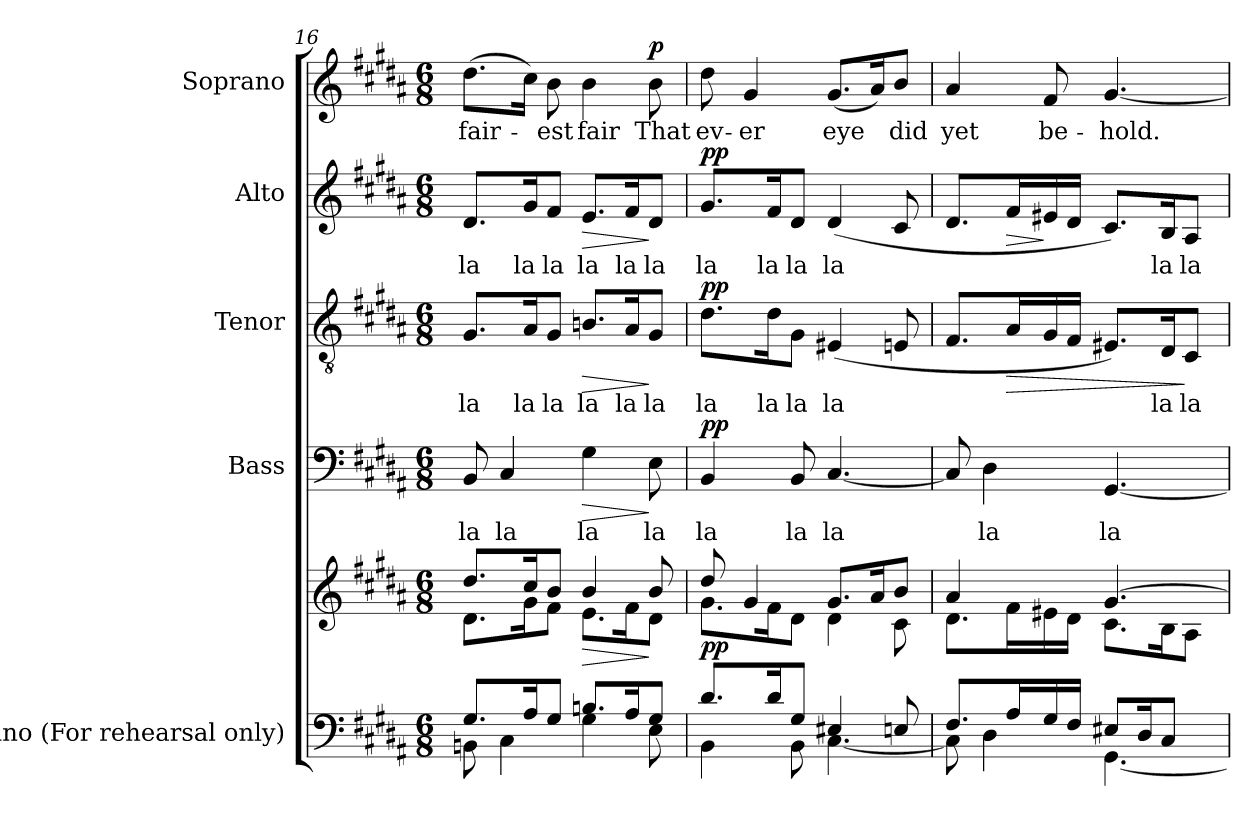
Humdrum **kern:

**kern	**kern	**dynam	**kern	**text	**dynam	**kern	**text	**dynam	**kern	**text	**dynam	**kern	**text	**dynam
*part5	*part5	*part5	*part4	*part4	*part4	*part3	*part3	*part3	*part2	*part2	*part2	*part1	*part1	*part1
*staff6	*staff5	*staff5/6	*staff4	*staff4	*staff4	*staff3	*staff3	*staff3	*staff2	*staff2	*staff2	*staff1	*staff1	*staff1
*I"Piano (For rehearsal only)	*	*	*I"Bass	*	*	*I"Tenor	*	*	*I"Alto	*	*	*I"Soprano	*	*
*I'Pno.	*	*	*I'B.	*	*	*I'T.	*	*	*I'A.	*	*	*I'S.	*	*
*clefF4	*clefG2	*	*clefF4	*	*	*clefGv2	*	*	*clefG2	*	*	*clefG2	*	*
*	*	*	*	*	*	*ITrd7c12	*	*	*	*	*	*	*	*
*k[f#c#g#d#a#]	*k[f#c#g#d#a#]	*	*k[f#c#g#d#a#]	*	*	*k[f#c#g#d#a#]	*	*	*k[f#c#g#d#a#]	*	*	*k[f#c#g#d#a#]	*	*
*B:	*B:	*	*B:	*	*	*B:	*	*	*B:	*	*	*B:	*	*
*M6/8	*M6/8	*	*M6/8	*	*	*M6/8	*	*	*M6/8	*	*	*M6/8	*	*
=16	=16	=16	=16	=16	=16	=16	=16	=16	=16	=16	=16	=16	=16	=16
*^	*^	*	*	*	*	*	*	*	*	*	*	*	*	*
!	!	!	!	!	!	!LO:LY:b:color=#000000	!	!	!	!	!	!	!	!	!	!
!	!	!	!	!	!	!	!	!	!LO:LY:b:color=#000000	!	!	!	!	!	!	!
!	!	!	!	!	!	!	!	!	!	!	!	!LO:LY:b:color=#000000	!	!	!	!
!	!	!	!	!	!	!	!	!	!	!	!	!	!	!	!LO:LY:b:color=#000000	!
8.G#i/L	8BBni\	8.dd#i/L	8.d#i\L	.	8BBi/	la	.	8.GG#i/L	la	.	8.d#i/L	la	.	(8.dd#i\L	fair-	.
!	!	!	!	!	!	!LO:LY:b:color=#000000	!	!	!	!	!	!	!	!	!	!
.	4C#i\	.	.	.	4C#i/	la	.	.	.	.	.	.	.	.	.	.
!	!	!	!	!	!	!	!	!	!LO:LY:b:color=#000000	!	!	!	!	!	!	!
!	!	!	!	!	!	!	!	!	!	!	!	!LO:LY:b:color=#000000	!	!	!	!
16A#i/K	.	16cc#i/K	16g#i\K	.	.	.	.	16AA#i/k	la	.	16g#i/k	la	.	16cc#i\Jk)	.	.
!	!	!	!	!	!	!	!	!	!LO:LY:b:color=#000000	!	!	!	!	!	!	!
!	!	!	!	!	!	!	!	!	!	!	!	!LO:LY:b:color=#000000	!	!	!	!
!	!	!	!	!	!	!	!	!	!	!	!	!	!	!	!LO:LY:b:color=#000000	!
8G#i/J	.	8bi/J	8f#i\J	.	.	.	.	8GG#i/J	la	.	8f#i/J	la	.	8bi\	-est	.
!	!	!	!	!LO:HP:b	!	!	!	!	!	!	!	!	!	!	!	!
!	!	!	!	!	!	!LO:LY:b:color=#000000	!LO:HP:b	!	!	!	!	!	!	!	!	!
!	!	!	!	!	!	!	!	!	!LO:LY:b:color=#000000	!LO:HP:b	!	!	!	!	!	!
!	!	!	!	!	!	!	!	!	!	!	!	!LO:LY:b:color=#000000	!LO:HP:b	!	!	!
!	!	!	!	!	!	!	!	!	!	!	!	!	!	!	!LO:LY:b:color=#000000	!
8.Bni/L	4G#i\	4bi/	8.ei\L	>	4G#i\	la	>	8.BBni/L	la	>	8.ei/L	la	>	4bi\	fair	.
!	!	!	!	!	!	!	!	!	!LO:LY:b:color=#000000	!	!	!	!	!	!	!
!	!	!	!	!	!	!	!	!	!	!	!	!LO:LY:b:color=#000000	!	!	!	!
16A#i/K	.	.	16f#i\K	.	.	.	.	16AA#i/k	la	.	16f#i/k	la	.	.	.	.
!	!	!	!	!	!	!LO:LY:b:color=#000000	!	!	!	!	!	!	!	!	!	!
!	!	!	!	!	!	!	!	!	!LO:LY:b:color=#000000	!	!	!	!	!	!	!
!	!	!	!	!	!	!	!	!	!	!	!	!LO:LY:b:color=#000000	!	!	!	!
!	!	!	!	!	!	!	!	!	!	!	!	!	!	!	!LO:LY:b:color=#000000	!
8G#i/J	8Ei\	8bi/	8d#i\J	]	8Ei\	la	]	8GG#i/J	la	]	8d#i/J	la	]	8bi\	That	p
!!LO:PB:g=z
=17	=17	=17	=17	=17	=17	=17	=17	=17	=17	=17	=17	=17	=17	=17	=17	=17
!	!	!	!	!	!	!LO:LY:b:color=#000000	!	!	!	!	!	!	!	!	!	!
!	!	!	!	!	!	!	!	!	!LO:LY:b:color=#000000	!	!	!	!	!	!	!
!	!	!	!	!	!	!	!	!	!	!	!	!LO:LY:b:color=#000000	!	!	!	!
!	!	!	!	!	!	!	!	!	!	!	!	!	!	!	!LO:LY:b:color=#000000	!
8.d#i/L	4BBi\	8dd#i/	8.g#i\L	pp	4BBi/	la	pp	8.D#i\L	la	pp	8.g#i/L	la	pp	8dd#i\	ev-	.
!	!	!	!	!	!	!	!	!	!	!	!	!	!	!	!LO:LY:b:color=#000000	!
.	.	4g#i/	.	.	.	.	.	.	.	.	.	.	.	4g#i/	-er	.
!	!	!	!	!	!	!	!	!	!LO:LY:b:color=#000000	!	!	!	!	!	!	!
!	!	!	!	!	!	!	!	!	!	!	!	!LO:LY:b:color=#000000	!	!	!	!
16d#i/K	.	.	16f#i\K	.	.	.	.	16D#i\k	la	.	16f#i/k	la	.	.	.	.
!	!	!	!	!	!	!LO:LY:b:color=#000000	!	!	!	!	!	!	!	!	!	!
!	!	!	!	!	!	!	!	!	!LO:LY:b:color=#000000	!	!	!	!	!	!	!
!	!	!	!	!	!	!	!	!	!	!	!	!LO:LY:b:color=#000000	!	!	!	!
8G#i/J	8BBi\	.	8d#i\J	.	8BBi/	la	.	8GG#i\J	la	.	8d#i/J	la	.	.	.	.
!	!	!	!	!	!	!LO:LY:b:color=#000000	!	!	!	!	!	!	!	!	!	!
!	!	!	!	!	!	!	!	!	!LO:LY:b:color=#000000	!	!	!	!	!	!	!
!	!	!	!	!	!	!	!	!	!	!	!	!LO:LY:b:color=#000000	!	!	!	!
!	!	!	!	!	!	!	!	!	!	!	!	!	!	!	!LO:LY:b:color=#000000	!
4E#Xi/	[<4.C#i\	8.g#i/L	4d#i\	.	[<4.C#i/	la	.	(4EE#Xi/	la	.	(4d#i/	la	.	(8.g#i/L	eye	.
.	.	16a#i/K	.	.	.	.	.	.	.	.	.	.	.	16a#i/k)	.	.
!	!	!	!	!	!	!	!	!	!	!	!	!	!	!	!LO:LY:b:color=#000000	!
8Eni/	.	8bi/J	8c#i\	.	.	.	.	8EEni/	.	.	8c#i/	.	.	8bi/J	did	.
=18	=18	=18	=18	=18	=18	=18	=18	=18	=18	=18	=18	=18	=18	=18	=18	=18
!	!	!	!	!	!	!	!	!	!	!	!	!	!	!	!LO:LY:b:color=#000000	!
8.F#i/L	8C#i\]	4a#i/	8.d#i\L	.	8C#i/]	.	.	8.FF#i/L	.	.	8.d#i/L	.	.	4a#i/	yet	.
!	!	!	!	!	!	!LO:LY:b:color=#000000	!	!	!	!	!	!	!	!	!	!
.	4D#i\	.	.	.	4D#i\	la	.	.	.	.	.	.	.	.	.	.
!	!	!	!	!	!	!	!	!	!	!LO:HP:b	!	!	!LO:HP:b	!	!	!
16A#i/K	.	.	16f#i\K	.	.	.	.	16AA#i/K	.	>	16f#i/K	.	>	.	.	.
!	!	!	!	!	!	!	!	!	!	!	!	!	!	!	!LO:LY:b:color=#000000	!
16G#i/L	.	8ryy	16e#Xi\L	.	.	.	.	16GG#i/L	.	.	16e#Xi/L	.	]	8f#i/	be-	.
16F#i/JJ	.	.	16d#i\JJ	.	.	.	.	16FF#i/JJ	.	.	16d#i/JJ	.	.	.	.	.
!	!	!	!	!	!	!LO:LY:b:color=#000000	!	!	!	!	!	!	!	!	!	!
!	!	!	!	!	!	!	!	!	!	!	!	!	!	!	!LO:LY:b:color=#000000	!
8E#Xi/L	[<4.GG#i\	[>4.g#i/	8.c#i\L	.	[<4.GG#i/	la	.	8.EE#Xi/L)	.	.	8.c#i/L)	.	.	[<4.g#i/	-hold.	.
16D#i/K	.	.	.	.	.	.	.	.	.	.	.	.	.	.	.	.
!	!	!	!	!	!	!	!	!	!LO:LY:b:color=#000000	!	!	!	!	!	!	!
!	!	!	!	!	!	!	!	!	!	!	!	!LO:LY:b:color=#000000	!	!	!	!
8C#i/J	.	.	16Bi\K	.	.	.	.	16DD#i/k	la	.	16Bi/k	la	.	.	.	.
!	!	!	!	!	!	!	!	!	!LO:LY:b:color=#000000	!	!	!	!	!	!	!
!	!	!	!	!	!	!	!	!	!	!	!	!LO:LY:b:color=#000000	!	!	!	!
.	.	.	8A#i\J	.	.	.	.	8CC#i/J	la	]	8A#i/J	la	.	.	.	.
16ryy	.	.	.	.	.	.	.	.	.	.	.	.	.	.	.	.
*v	*v	*	*	*	*	*	*	*	*	*	*	*	*	*	*	*
*	*v	*v	*	*	*	*	*	*	*	*	*	*	*	*	*
=	=	=	=	=	=	=	=	=	=	=	=	=	=	=
*-	*-	*-	*-	*-	*-	*-	*-	*-	*-	*-	*-	*-	*-	*-
